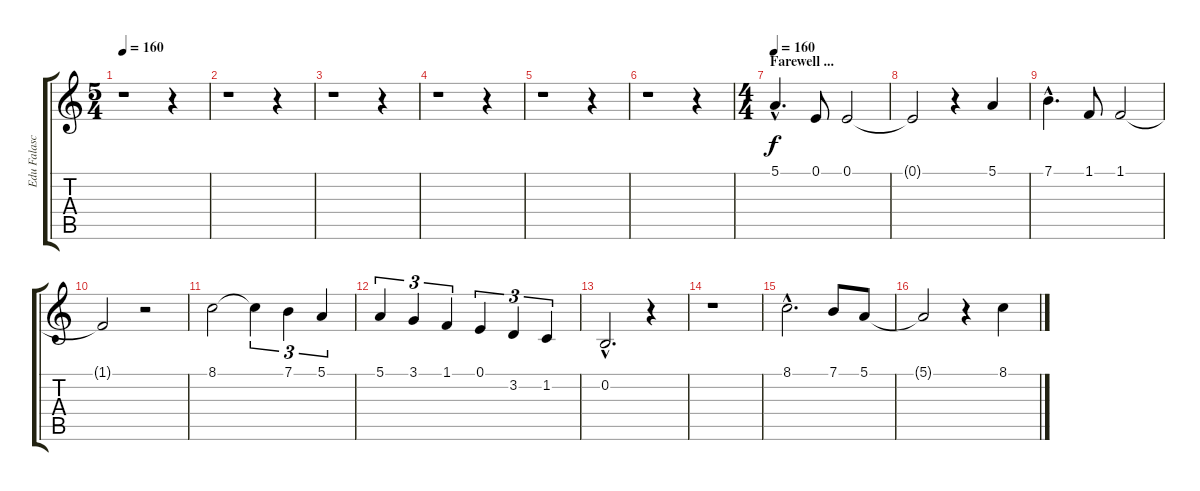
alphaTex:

\track ("Edu Falaschi" "Edu Falasc") {instrument bassoon}
\staff {score tabs}
\tuning (E4 B3 G3 D3 A2 E2) {hide}
\ts (5 4)
\tempo 160
\clef g2
\ks c
r.1{dy f} r.4 |
r.1 r.4 |
r.1 r.4 |
r.1 r.4 |
r.1 r.4 |
r.1 r.4 |
\ts (4 4)
\section ("" "Farewell ...")
\tempo 160
5.1{hac}.4{d} 0.1.8 0.1.2 |
0.1{t}.2 r.4 5.1.4 |
7.1{hac}.4{d} 1.1.8 1.1.2 |
1.1{t}.2 r.2 |
8.1.2 8.1{t}.4{tu (3 2)} 7.1.4{tu (3 2)} 5.1.4{tu (3 2)} |
5.1.4{tu (3 2)} 3.1.4{tu (3 2)} 1.1.4{tu (3 2)} 0.1.4{tu (3 2)} 3.2.4{tu (3 2)} 1.2.4{tu (3 2)} |
0.2{hac}.2{d} r.4 |
r.1 |
8.1{hac}.2{d} 7.1.8 5.1.8 |
5.1{t}.2 r.4 8.1.4
